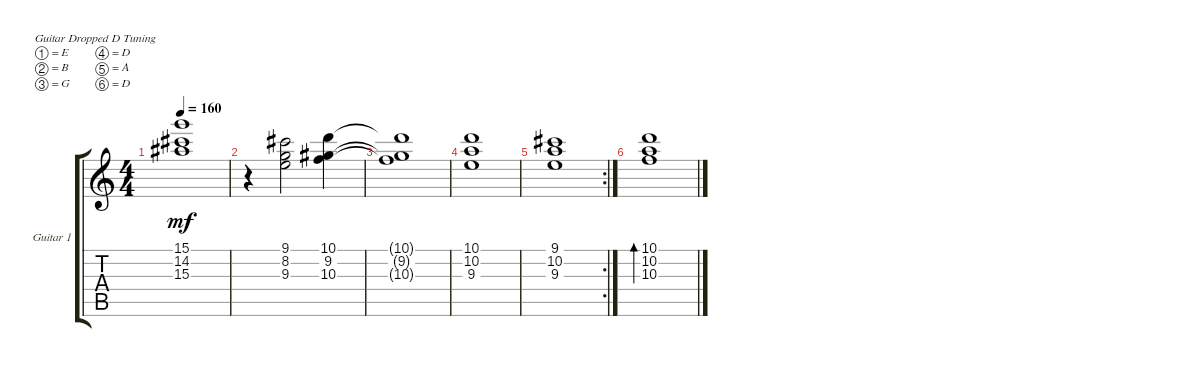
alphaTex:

\bracketExtendMode groupsimilarinstruments
\firstSystemTrackNameOrientation horizontal
\otherSystemsTrackNameOrientation horizontal
\track ("Guitar 1" "Guitar 1") {instrument acousticguitarsteel}
\staff {score tabs}
\tuning (E4 B3 G3 D3 A2 D2)
\ts (4 4)
\tempo 160
\clef g2
\ks c
(15.1{t} 14.2{t} 15.3{t}).1{dy mf} |
r.4 (9.1 8.2 9.3).2 (10.1 9.2 10.3).4 |
(10.1{t} 9.2{t} 10.3{t}).1 |
(10.1 10.2 9.3).1 |
\rc 2
(9.1 10.2 9.3).1 |
(10.1 10.2 10.3).1{bd 240}
